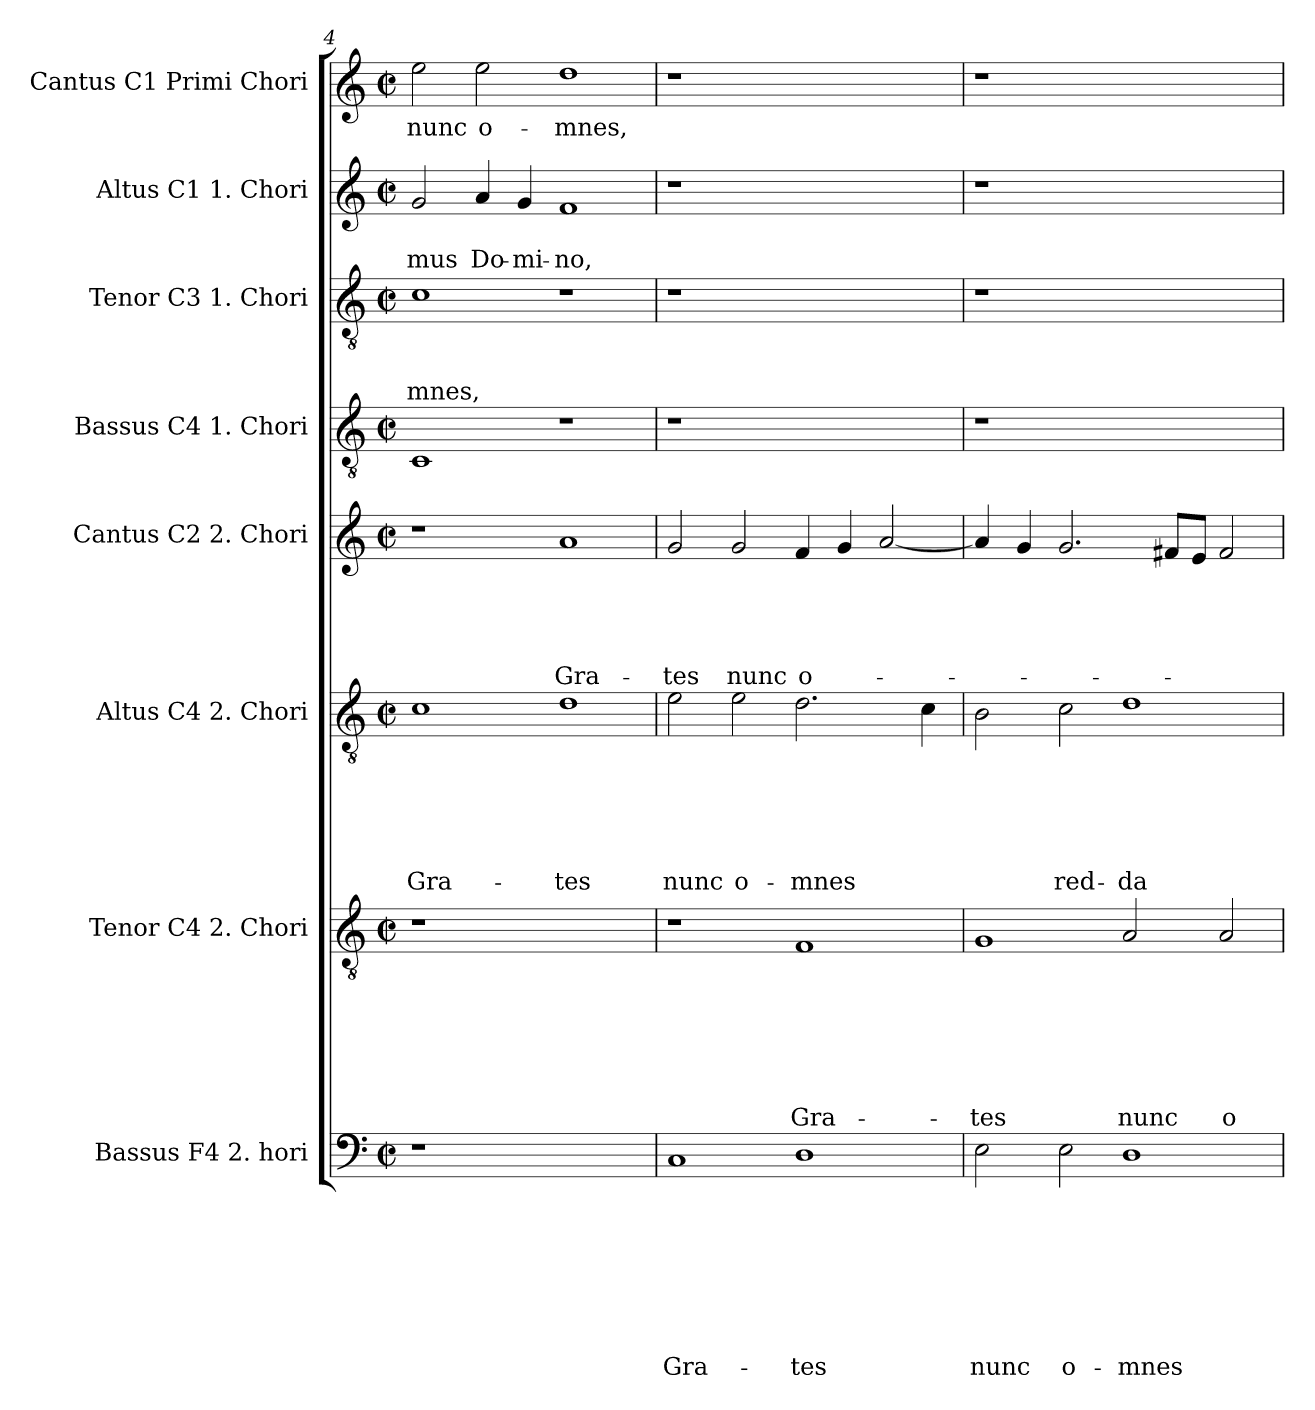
**kern	**text	**text	**text	**text	**text	**text	**text	**text	**kern	**text	**text	**text	**text	**text	**text	**text	**kern	**text	**text	**text	**text	**text	**text	**kern	**text	**text	**text	**text	**text	**kern	**kern	**text	**text	**text	**kern	**text	**text	**kern	**text
*part8	*part8	*part8	*part8	*part8	*part8	*part8	*part8	*part8	*part7	*part7	*part7	*part7	*part7	*part7	*part7	*part7	*part6	*part6	*part6	*part6	*part6	*part6	*part6	*part5	*part5	*part5	*part5	*part5	*part5	*part4	*part3	*part3	*part3	*part3	*part2	*part2	*part2	*part1	*part1
*staff8	*staff8	*staff8	*staff8	*staff8	*staff8	*staff8	*staff8	*staff8	*staff7	*staff7	*staff7	*staff7	*staff7	*staff7	*staff7	*staff7	*staff6	*staff6	*staff6	*staff6	*staff6	*staff6	*staff6	*staff5	*staff5	*staff5	*staff5	*staff5	*staff5	*staff4	*staff3	*staff3	*staff3	*staff3	*staff2	*staff2	*staff2	*staff1	*staff1
*I"Bassus F4 2. hori	*	*	*	*	*	*	*	*	*I"Tenor C4 2. Chori	*	*	*	*	*	*	*	*I"Altus C4 2. Chori	*	*	*	*	*	*	*I"Cantus C2 2. Chori	*	*	*	*	*	*I"Bassus C4 1. Chori	*I"Tenor C3 1. Chori	*	*	*	*I"Altus C1 1. Chori	*	*	*I"Cantus C1 Primi Chori	*
*clefF4	*	*	*	*	*	*	*	*	*clefGv2	*	*	*	*	*	*	*	*clefGv2	*	*	*	*	*	*	*clefG2	*	*	*	*	*	*clefGv2	*clefGv2	*	*	*	*clefG2	*	*	*clefG2	*
*k[]	*	*	*	*	*	*	*	*	*k[]	*	*	*	*	*	*	*	*k[]	*	*	*	*	*	*	*k[]	*	*	*	*	*	*k[]	*k[]	*	*	*	*k[]	*	*	*k[]	*
*C:	*	*	*	*	*	*	*	*	*C:	*	*	*	*	*	*	*	*C:	*	*	*	*	*	*	*C:	*	*	*	*	*	*C:	*C:	*	*	*	*C:	*	*	*C:	*
*M2/2	*	*	*	*	*	*	*	*	*M2/2	*	*	*	*	*	*	*	*M2/2	*	*	*	*	*	*	*M2/2	*	*	*	*	*	*M2/2	*M2/2	*	*	*	*M2/2	*	*	*M2/2	*
*met(c|)	*	*	*	*	*	*	*	*	*met(c|)	*	*	*	*	*	*	*	*met(c|)	*	*	*	*	*	*	*met(c|)	*	*	*	*	*	*met(c|)	*met(c|)	*	*	*	*met(c|)	*	*	*met(c|)	*
=4	=4	=4	=4	=4	=4	=4	=4	=4	=4	=4	=4	=4	=4	=4	=4	=4	=4	=4	=4	=4	=4	=4	=4	=4	=4	=4	=4	=4	=4	=4	=4	=4	=4	=4	=4	=4	=4	=4	=4
1r	.	.	.	.	.	.	.	.	1r	.	.	.	.	.	.	.	1c	.	.	.	.	.	Gra-	1r	.	.	.	.	.	1C	1c	.	.	-mnes,	2g/	.	-mus	2ee\	nunc
.	.	.	.	.	.	.	.	.	.	.	.	.	.	.	.	.	.	.	.	.	.	.	.	.	.	.	.	.	.	.	.	.	.	.	4a/	.	Do-	2ee\	o-
.	.	.	.	.	.	.	.	.	.	.	.	.	.	.	.	.	.	.	.	.	.	.	.	.	.	.	.	.	.	.	.	.	.	.	4g/	.	-mi-	.	.
1ryy	.	.	.	.	.	.	.	.	1ryy	.	.	.	.	.	.	.	1d	.	.	.	.	.	-tes	1a	.	.	.	.	Gra-	1r	1r	.	.	.	1f	.	-no,	1dd	-mnes,
=5	=5	=5	=5	=5	=5	=5	=5	=5	=5	=5	=5	=5	=5	=5	=5	=5	=5	=5	=5	=5	=5	=5	=5	=5	=5	=5	=5	=5	=5	=5	=5	=5	=5	=5	=5	=5	=5	=5	=5
1C	.	.	.	.	.	.	.	Gra-	1r	.	.	.	.	.	.	.	2e\	.	.	.	.	.	nunc	2g/	.	.	.	.	-tes	1r	1r	.	.	.	1r	.	.	1r	.
.	.	.	.	.	.	.	.	.	.	.	.	.	.	.	.	.	2e\	.	.	.	.	.	o-	2g/	.	.	.	.	nunc	.	.	.	.	.	.	.	.	.	.
1D	.	.	.	.	.	.	.	-tes	1F	.	.	.	.	.	.	Gra-	2.d\	.	.	.	.	.	-mnes	4f/	.	.	.	.	o-	1ryy	1ryy	.	.	.	1ryy	.	.	1ryy	.
.	.	.	.	.	.	.	.	.	.	.	.	.	.	.	.	.	.	.	.	.	.	.	.	4g/	.	.	.	.	.	.	.	.	.	.	.	.	.	.	.
.	.	.	.	.	.	.	.	.	.	.	.	.	.	.	.	.	.	.	.	.	.	.	.	[2a/	.	.	.	.	.	.	.	.	.	.	.	.	.	.	.
.	.	.	.	.	.	.	.	.	.	.	.	.	.	.	.	.	4c\	.	.	.	.	.	.	.	.	.	.	.	.	.	.	.	.	.	.	.	.	.	.
!!LO:LB:g=z
=6	=6	=6	=6	=6	=6	=6	=6	=6	=6	=6	=6	=6	=6	=6	=6	=6	=6	=6	=6	=6	=6	=6	=6	=6	=6	=6	=6	=6	=6	=6	=6	=6	=6	=6	=6	=6	=6	=6	=6
2E\	.	.	.	.	.	.	.	nunc	1G	.	.	.	.	.	.	-tes	2B\	.	.	.	.	.	.	4a/]	.	.	.	.	.	1r	1r	.	.	.	1r	.	.	1r	.
.	.	.	.	.	.	.	.	.	.	.	.	.	.	.	.	.	.	.	.	.	.	.	.	4g/	.	.	.	.	.	.	.	.	.	.	.	.	.	.	.
2E\	.	.	.	.	.	.	.	o-	.	.	.	.	.	.	.	.	2c\	.	.	.	.	.	red-	2.g/	.	.	.	.	.	.	.	.	.	.	.	.	.	.	.
1D	.	.	.	.	.	.	.	-mnes	2A/	.	.	.	.	.	.	nunc	1d	.	.	.	.	.	-da-	.	.	.	.	.	.	1ryy	1ryy	.	.	.	1ryy	.	.	1ryy	.
.	.	.	.	.	.	.	.	.	.	.	.	.	.	.	.	.	.	.	.	.	.	.	.	8f#X/L	.	.	.	.	.	.	.	.	.	.	.	.	.	.	.
.	.	.	.	.	.	.	.	.	.	.	.	.	.	.	.	.	.	.	.	.	.	.	.	8e/J	.	.	.	.	.	.	.	.	.	.	.	.	.	.	.
.	.	.	.	.	.	.	.	.	2A/	.	.	.	.	.	.	o-	.	.	.	.	.	.	.	2f#/	.	.	.	.	.	.	.	.	.	.	.	.	.	.	.
=	=	=	=	=	=	=	=	=	=	=	=	=	=	=	=	=	=	=	=	=	=	=	=	=	=	=	=	=	=	=	=	=	=	=	=	=	=	=	=
*-	*-	*-	*-	*-	*-	*-	*-	*-	*-	*-	*-	*-	*-	*-	*-	*-	*-	*-	*-	*-	*-	*-	*-	*-	*-	*-	*-	*-	*-	*-	*-	*-	*-	*-	*-	*-	*-	*-	*-
